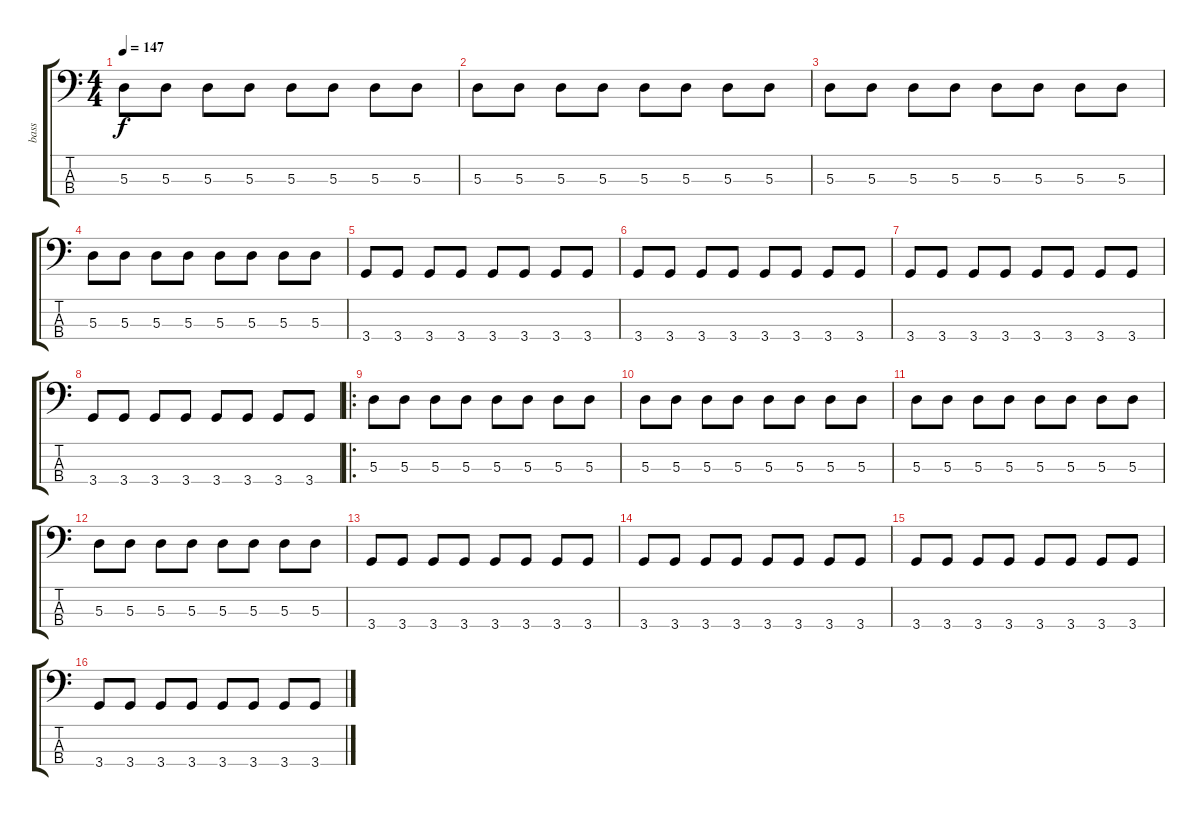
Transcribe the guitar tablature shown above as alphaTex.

\track ("bass" "bass") {instrument electricbassfinger}
\staff {score tabs}
\tuning (G2 D2 A1 E1) {hide}
\ts (4 4)
\tempo 147
\clef f4
\ks c
5.3.8{dy f} 5.3.8 5.3.8 5.3.8 5.3.8 5.3.8 5.3.8 5.3.8 |
5.3.8 5.3.8 5.3.8 5.3.8 5.3.8 5.3.8 5.3.8 5.3.8 |
5.3.8 5.3.8 5.3.8 5.3.8 5.3.8 5.3.8 5.3.8 5.3.8 |
5.3.8 5.3.8 5.3.8 5.3.8 5.3.8 5.3.8 5.3.8 5.3.8 |
3.4.8 3.4.8 3.4.8 3.4.8 3.4.8 3.4.8 3.4.8 3.4.8 |
3.4.8 3.4.8 3.4.8 3.4.8 3.4.8 3.4.8 3.4.8 3.4.8 |
3.4.8 3.4.8 3.4.8 3.4.8 3.4.8 3.4.8 3.4.8 3.4.8 |
3.4.8 3.4.8 3.4.8 3.4.8 3.4.8 3.4.8 3.4.8 3.4.8 |
\ro
5.3.8 5.3.8 5.3.8 5.3.8 5.3.8 5.3.8 5.3.8 5.3.8 |
5.3.8 5.3.8 5.3.8 5.3.8 5.3.8 5.3.8 5.3.8 5.3.8 |
5.3.8 5.3.8 5.3.8 5.3.8 5.3.8 5.3.8 5.3.8 5.3.8 |
5.3.8 5.3.8 5.3.8 5.3.8 5.3.8 5.3.8 5.3.8 5.3.8 |
3.4.8 3.4.8 3.4.8 3.4.8 3.4.8 3.4.8 3.4.8 3.4.8 |
3.4.8 3.4.8 3.4.8 3.4.8 3.4.8 3.4.8 3.4.8 3.4.8 |
3.4.8 3.4.8 3.4.8 3.4.8 3.4.8 3.4.8 3.4.8 3.4.8 |
3.4.8 3.4.8 3.4.8 3.4.8 3.4.8 3.4.8 3.4.8 3.4.8
